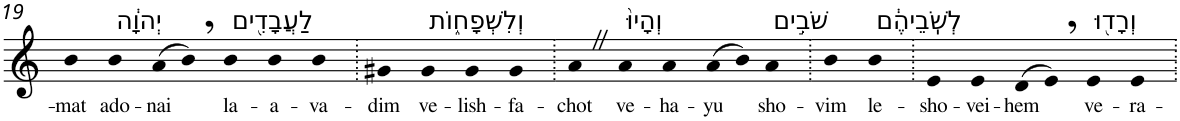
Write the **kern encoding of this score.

**kern	**text
*part1	*part1
*staff1	*staff1
*I"Piano	*
*I'Pno	*
!!LO:PB:g=z
*clefG2	*
*k[]	*
=19	=19
!	!LO:LY:b
4b	-mat
!LO:TX:a:t=יְהוָ֔ה	!
!	!LO:LY:b
4b	ado-
!	!LO:LY:b
(8a	-nai
8b,)	.
!LO:TX:a:t=לַעֲבָדִ֖ים	!
!	!LO:LY:b
4b	la-
!	!LO:LY:b
4b	-a-
!	!LO:LY:b
4b	-va-
=20.	=20.
!	!LO:LY:b
4g#X	-dim
!LO:TX:a:t=וְלִשְׁפָח֑וֹת	!
!	!LO:LY:b
4g#	ve-
!	!LO:LY:b
4g#	-lish-
!	!LO:LY:b
4g#	-fa-
=21.	=21.
!	!LO:LY:b
4aZ	-chot
!LO:TX:a:t=וְהָיוּ֙	!
!	!LO:LY:b
4a	ve-
!	!LO:LY:b
4a	-ha-
!	!LO:LY:b
(8a	-yu
8b)	.
!LO:TX:a:t=שֹׁבִ֣ים	!
!	!LO:LY:b
4a	sho-
=22.	=22.
!	!LO:LY:b
4b	-vim
!LO:TX:a:t=לְשֹֽׁבֵיהֶ֔ם	!
!	!LO:LY:b
4b	le-
=23.	=23.
!	!LO:LY:b
4e	-sho-
!	!LO:LY:b
4e	-vei-
!	!LO:LY:b
(>8d	-hem
8e,)	.
!LO:TX:a:t=וְרָד֖וּ	!
!	!LO:LY:b
4e	ve-
!	!LO:LY:b
4e	-ra-
=.	=.
*-	*-
